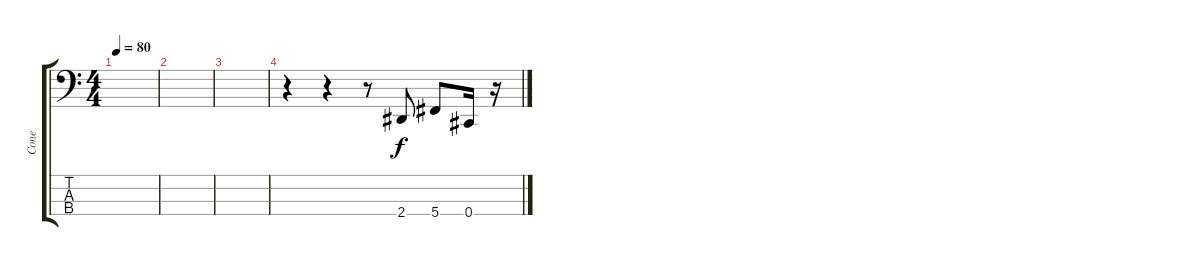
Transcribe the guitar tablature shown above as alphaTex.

\track ("Cone" "Cone") {instrument electricbassfinger}
\staff {score tabs}
\tuning (Gb2 Db2 Ab1 Db1) {hide}
\ts (4 4)
\tempo 80
\clef f4
\ks c
|
|
|
r.4 r.4 r.8 2.4.8 5.4.8 0.4.16 r.16
